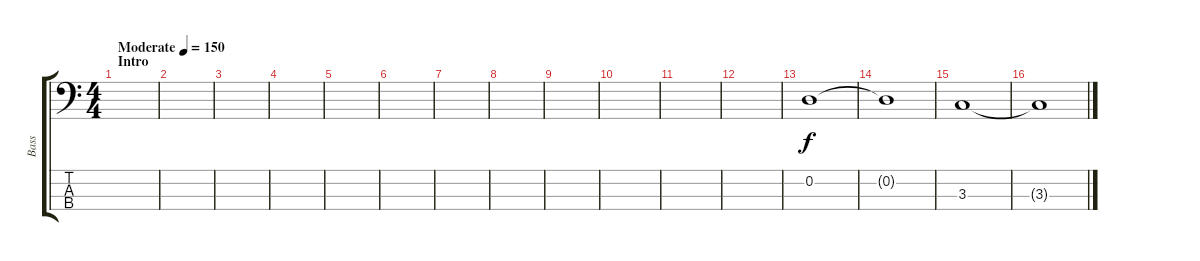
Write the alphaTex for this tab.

\track ("Bass" "Bass") {instrument electricbassfinger}
\staff {score tabs}
\tuning (G2 D2 A1 D1) {hide}
\ts (4 4)
\section ("" "Intro")
\tempo (150 "Moderate")
\clef f4
\ks c
|
|
|
|
|
|
|
|
|
|
|
|
0.2.1 |
0.2{t}.1 |
3.3.1 |
3.3{t}.1
